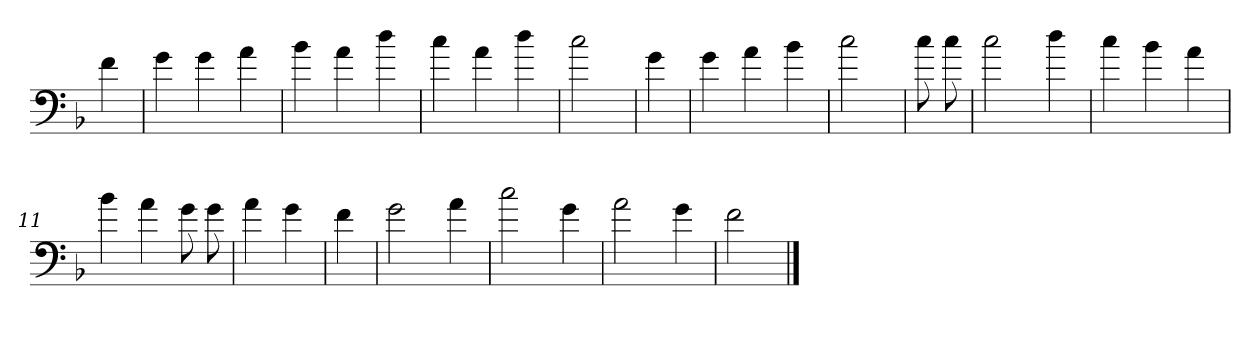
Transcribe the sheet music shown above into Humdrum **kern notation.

**kern
*part1
*staff1
*clefF4
*k[b-]
*F:
=
4f
=1
4g
4g
4a
=2
4b-
4a
4dd
=3
4cc
4a
4dd
=4
2cc
=5
4g
=6
4g
4a
4b-
=7
2cc
=8
8cc
8cc
=9
2cc
4dd
=10
4cc
4b-
4a
=11
4b-
4a
8g
8g
=12
4a
4g
=13
4f
=14
2g
4a
=15
2cc
4g
=16
2a
4g
=17
2f
==
*-
